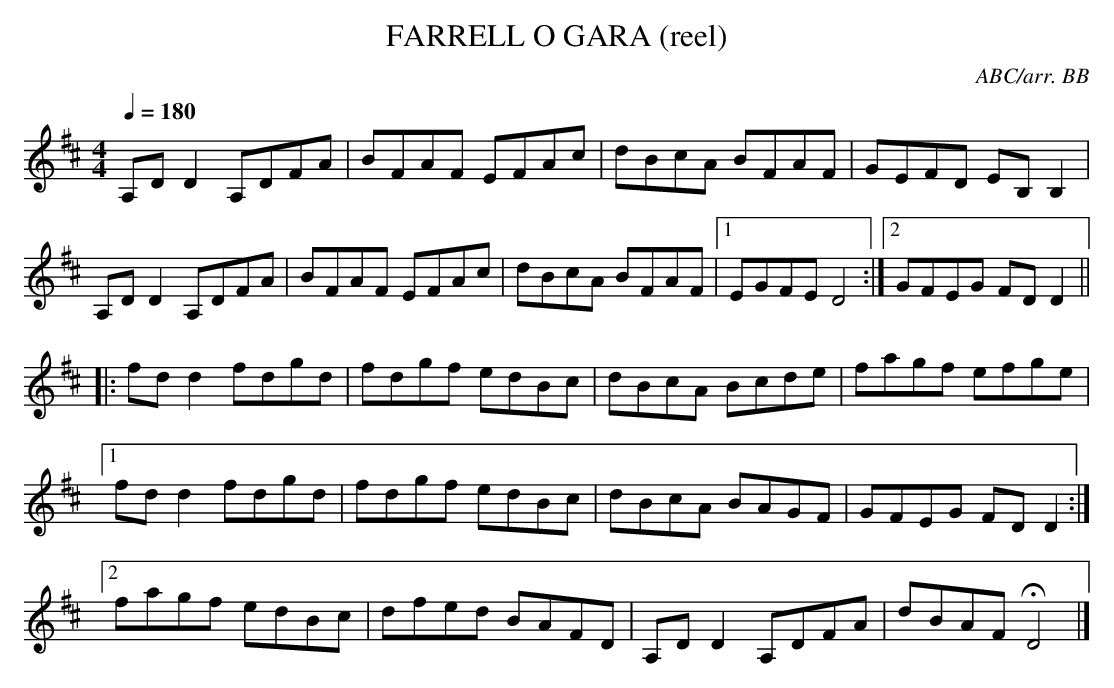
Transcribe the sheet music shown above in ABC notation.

X:1
T:FARRELL O GARA (reel)
C:ABC/arr. BB
M:4/4
L:1/8
Q:1/4=180
K:D
A,D D2 A,DFA|BFAF EFAc|dBcA BFAF|GEFD EB, B,2|
A,D D2 A,DFA|BFAF EFAc|dBcA BFAF|1 EGFE D4 :|\
[2 GFEG FDD2 ||
|:fdd2 fdgd|fdgf edBc|dBcA Bcde|fagf efge|
[1 fdd2 fdgd|fdgf edBc|dBcA BAGF|GFEG FDD2 :|
[2 fagf edBc|dfed BAFD|A,D D2 A,DFA|dBAF HD4 |]
